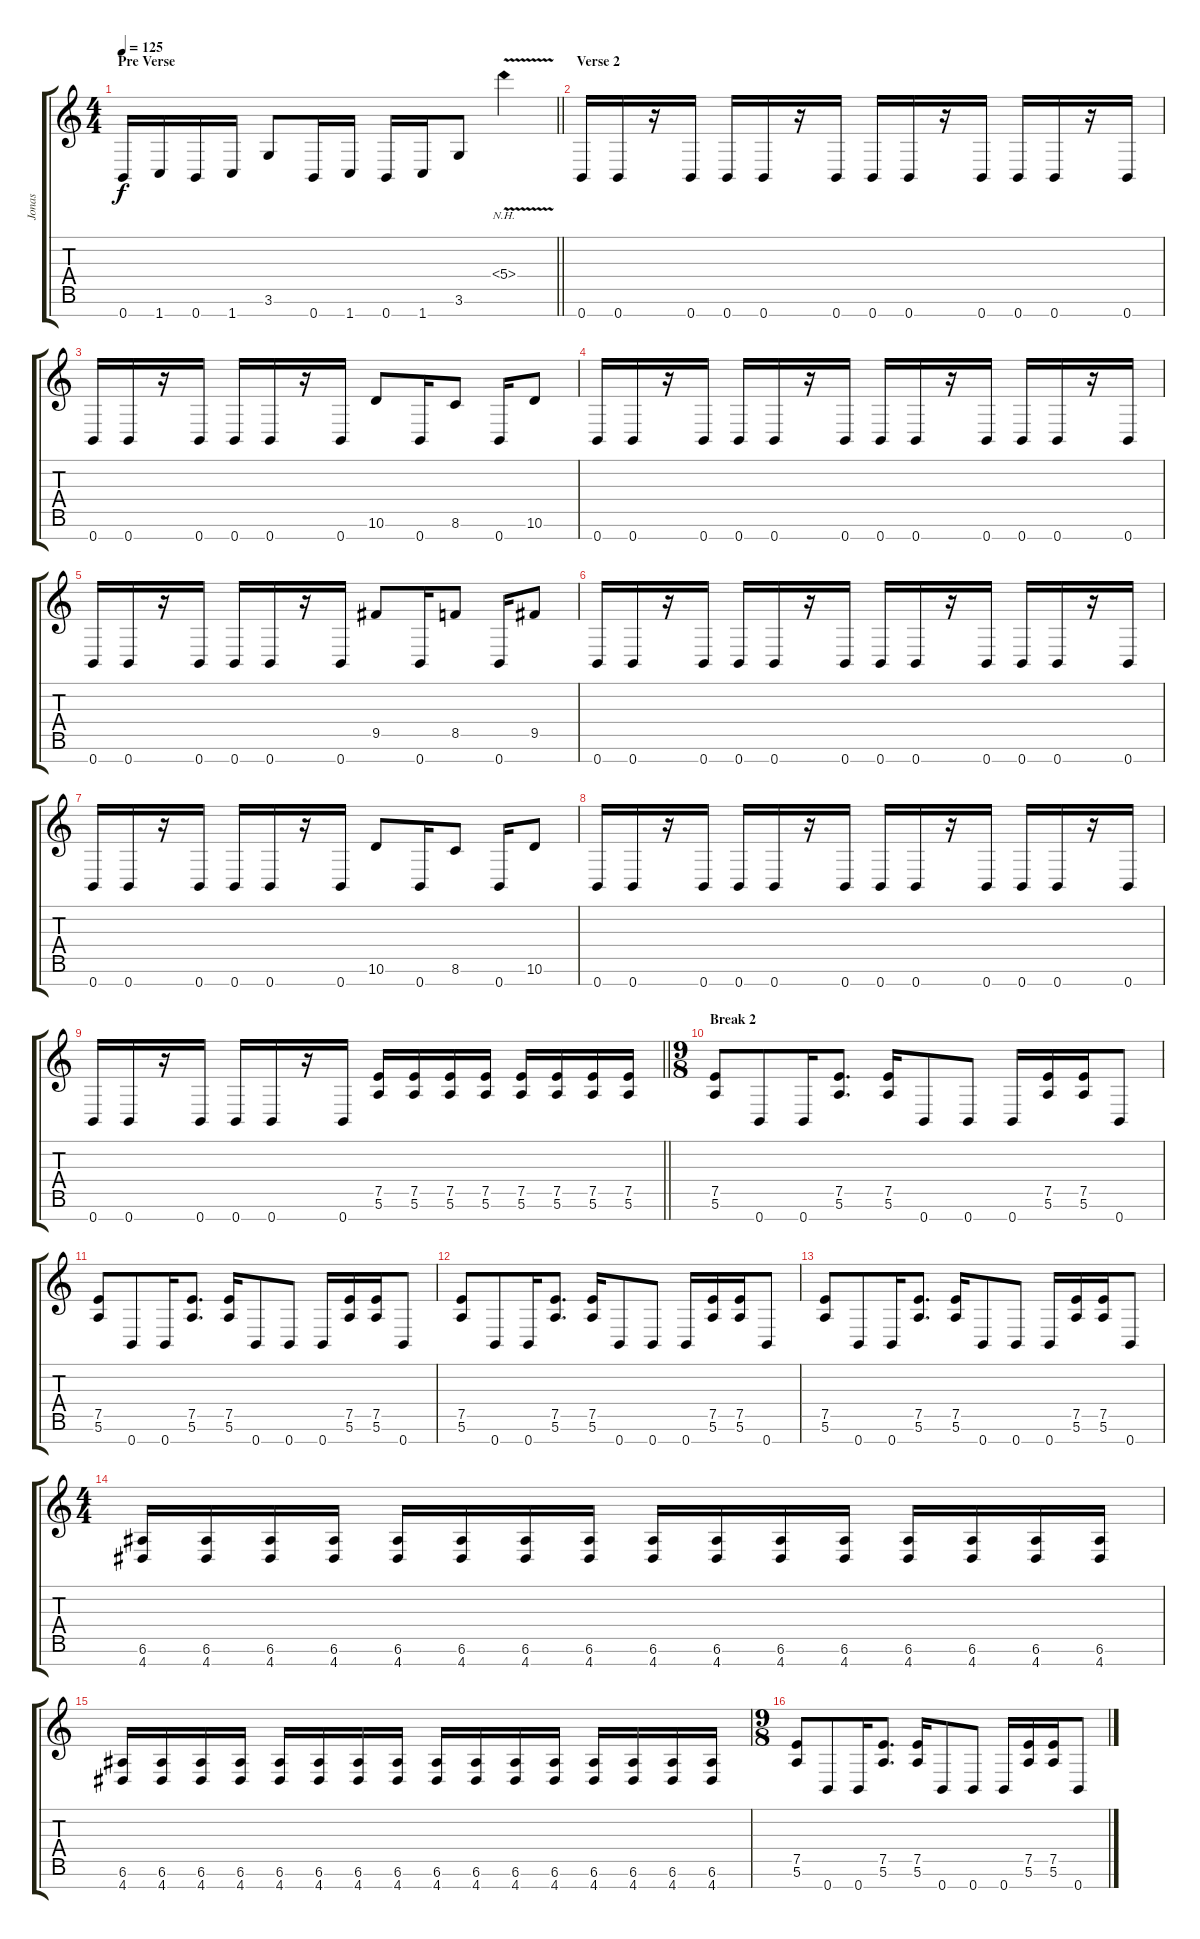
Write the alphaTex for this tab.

\track ("Jonas" "Jonas") {instrument distortionguitar}
\staff {score tabs}
\tuning (E4 B3 G3 D3 A2 E2 B1) {hide}
\ts (4 4)
\section ("" "Pre Verse")
\tempo 125
\clef g2
\barLineRight lightlight
\ks c
0.7.16{dy f} 1.7.16 0.7.16 1.7.16 3.6.8 0.7.16 1.7.16 0.7.16 1.7.16 3.6.8 5.4{nh v}.4 |
\section ("" "Verse 2")
0.7.16 0.7.16 r.16 0.7.16 0.7.16 0.7.16 r.16 0.7.16 0.7.16 0.7.16 r.16 0.7.16 0.7.16 0.7.16 r.16 0.7.16 |
0.7.16 0.7.16 r.16 0.7.16 0.7.16 0.7.16 r.16 0.7.16 10.6.8 0.7.16 8.6.8 0.7.16 10.6.8 |
0.7.16 0.7.16 r.16 0.7.16 0.7.16 0.7.16 r.16 0.7.16 0.7.16 0.7.16 r.16 0.7.16 0.7.16 0.7.16 r.16 0.7.16 |
0.7.16 0.7.16 r.16 0.7.16 0.7.16 0.7.16 r.16 0.7.16 9.5.8 0.7.16 8.5.8 0.7.16 9.5.8 |
0.7.16 0.7.16 r.16 0.7.16 0.7.16 0.7.16 r.16 0.7.16 0.7.16 0.7.16 r.16 0.7.16 0.7.16 0.7.16 r.16 0.7.16 |
0.7.16 0.7.16 r.16 0.7.16 0.7.16 0.7.16 r.16 0.7.16 10.6.8 0.7.16 8.6.8 0.7.16 10.6.8 |
0.7.16 0.7.16 r.16 0.7.16 0.7.16 0.7.16 r.16 0.7.16 0.7.16 0.7.16 r.16 0.7.16 0.7.16 0.7.16 r.16 0.7.16 |
\barLineRight lightlight
0.7.16 0.7.16 r.16 0.7.16 0.7.16 0.7.16 r.16 0.7.16 (7.5 5.6).16 (7.5 5.6).16 (7.5 5.6).16 (7.5 5.6).16 (7.5 5.6).16 (7.5 5.6).16 (7.5 5.6).16 (7.5 5.6).16 |
\ts (9 8)
\section ("" "Break 2")
(7.5 5.6).8 0.7.8 0.7.16 (7.5 5.6).8{d} (7.5 5.6).16 0.7.8 0.7.8 0.7.16 (7.5 5.6).16 (7.5 5.6).16 0.7.8 |
(7.5 5.6).8 0.7.8 0.7.16 (7.5 5.6).8{d} (7.5 5.6).16 0.7.8 0.7.8 0.7.16 (7.5 5.6).16 (7.5 5.6).16 0.7.8 |
(7.5 5.6).8 0.7.8 0.7.16 (7.5 5.6).8{d} (7.5 5.6).16 0.7.8 0.7.8 0.7.16 (7.5 5.6).16 (7.5 5.6).16 0.7.8 |
(7.5 5.6).8 0.7.8 0.7.16 (7.5 5.6).8{d} (7.5 5.6).16 0.7.8 0.7.8 0.7.16 (7.5 5.6).16 (7.5 5.6).16 0.7.8 |
\ts (4 4)
(6.6 4.7).16 (6.6 4.7).16 (6.6 4.7).16 (6.6 4.7).16 (6.6 4.7).16 (6.6 4.7).16 (6.6 4.7).16 (6.6 4.7).16 (6.6 4.7).16 (6.6 4.7).16 (6.6 4.7).16 (6.6 4.7).16 (6.6 4.7).16 (6.6 4.7).16 (6.6 4.7).16 (6.6 4.7).16 |
(6.6 4.7).16 (6.6 4.7).16 (6.6 4.7).16 (6.6 4.7).16 (6.6 4.7).16 (6.6 4.7).16 (6.6 4.7).16 (6.6 4.7).16 (6.6 4.7).16 (6.6 4.7).16 (6.6 4.7).16 (6.6 4.7).16 (6.6 4.7).16 (6.6 4.7).16 (6.6 4.7).16 (6.6 4.7).16 |
\ts (9 8)
(7.5 5.6).8 0.7.8 0.7.16 (7.5 5.6).8{d} (7.5 5.6).16 0.7.8 0.7.8 0.7.16 (7.5 5.6).16 (7.5 5.6).16 0.7.8
